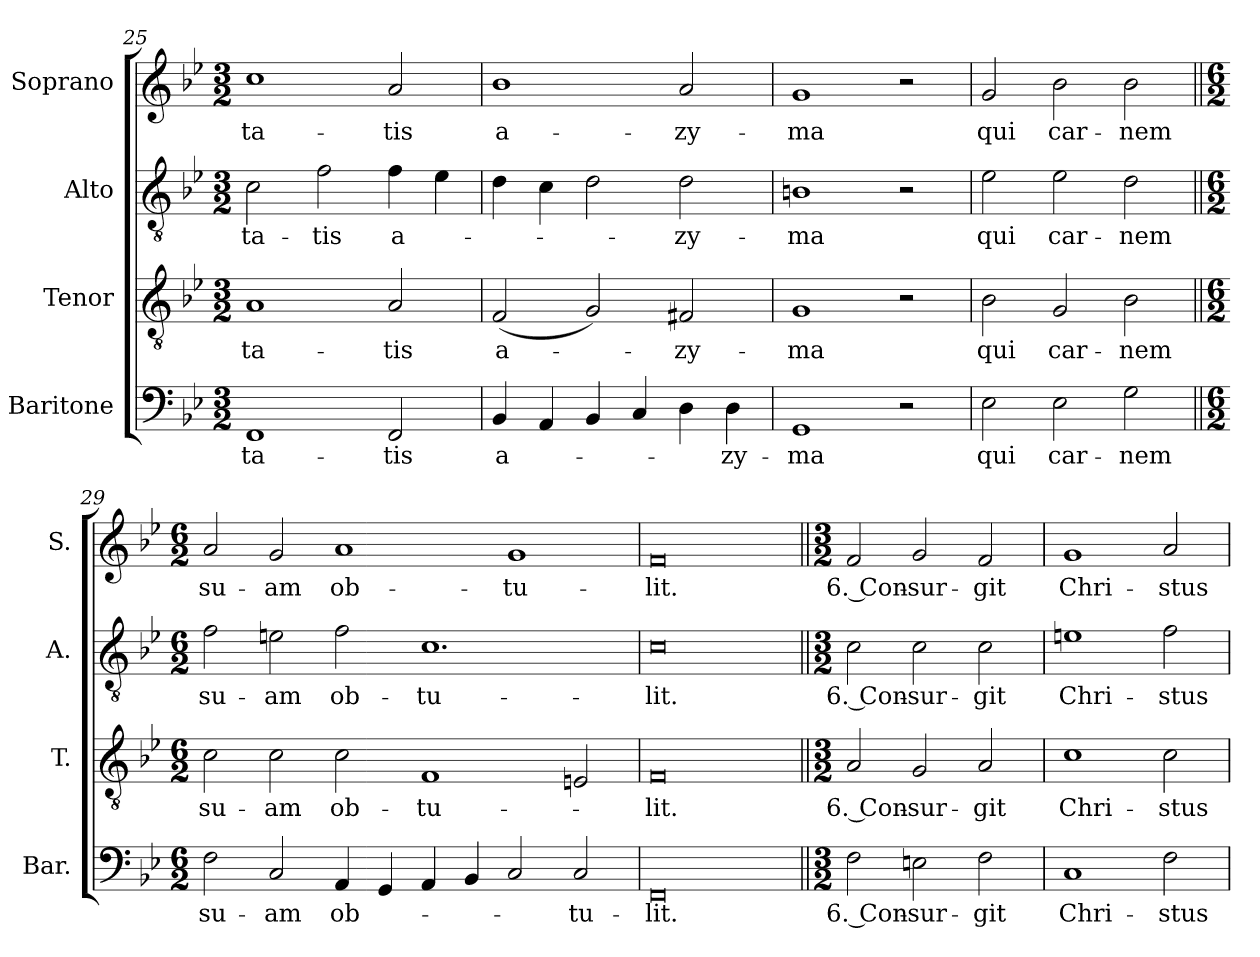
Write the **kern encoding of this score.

**kern	**text	**kern	**text	**kern	**text	**kern	**text
*part4	*part4	*part3	*part3	*part2	*part2	*part1	*part1
*staff4	*staff4	*staff3	*staff3	*staff2	*staff2	*staff1	*staff1
*I"Baritone	*	*I"Tenor	*	*I"Alto	*	*I"Soprano	*
*I'Bar.	*	*I'T.	*	*I'A.	*	*I'S.	*
*clefF4	*	*clefGv2	*	*clefGv2	*	*clefG2	*
*	*	*ITrd7c12	*	*	*	*	*
*k[b-e-]	*	*k[b-e-]	*	*k[b-e-]	*	*k[b-e-]	*
*B-:	*	*B-:	*	*B-:	*	*B-:	*
*M3/2	*	*M3/2	*	*M3/2	*	*M3/2	*
=25	=25	=25	=25	=25	=25	=25	=25
!	!LO:LY:b:color=#000000	!	!	!	!	!	!
!	!	!	!LO:LY:b:color=#000000	!	!	!	!
!	!	!	!	!	!LO:LY:b:color=#000000	!	!
!	!	!	!	!	!	!	!LO:LY:b:color=#000000
1FFi	-ta-	1AAi	-ta-	2ci\	-ta-	1cci	-ta-
!	!	!	!	!	!LO:LY:b:color=#000000	!	!
.	.	.	.	2fi\	-tis	.	.
!	!LO:LY:b:color=#000000	!	!	!	!	!	!
!	!	!	!LO:LY:b:color=#000000	!	!	!	!
!	!	!	!	!	!LO:LY:b:color=#000000	!	!
!	!	!	!	!	!	!	!LO:LY:b:color=#000000
2FFi/	-tis	2AAi/	-tis	4fi\	a-	2ai/	-tis
.	.	.	.	4e-i\	.	.	.
=26	=26	=26	=26	=26	=26	=26	=26
!	!LO:LY:b:color=#000000	!	!	!	!	!	!
!	!	!	!LO:LY:b:color=#000000	!	!	!	!
!	!	!	!	!	!	!	!LO:LY:b:color=#000000
4BB-i/	a-	(2FFi/	a-	4di\	.	1b-i	a-
4AAi/	.	.	.	4ci\	.	.	.
4BB-i/	.	2GGi/)	.	2di\	.	.	.
4Ci/	.	.	.	.	.	.	.
!	!	!	!LO:LY:b:color=#000000	!	!	!	!
!	!	!	!	!	!LO:LY:b:color=#000000	!	!
!	!	!	!	!	!	!	!LO:LY:b:color=#000000
4Di\	.	2FF#Xi/	-zy-	2di\	-zy-	2ai/	-zy-
!	!LO:LY:b:color=#000000	!	!	!	!	!	!
4Di\	-zy-	.	.	.	.	.	.
=27	=27	=27	=27	=27	=27	=27	=27
!	!LO:LY:b:color=#000000	!	!	!	!	!	!
!	!	!	!LO:LY:b:color=#000000	!	!	!	!
!	!	!	!	!	!LO:LY:b:color=#000000	!	!
!	!	!	!	!	!	!	!LO:LY:b:color=#000000
1GGi	-ma	1GGi	-ma	1Bni	-ma	1gi	-ma
2r	.	2r	.	2r	.	2r	.
=28	=28	=28	=28	=28	=28	=28	=28
!	!LO:LY:b:color=#000000	!	!	!	!	!	!
!	!	!	!LO:LY:b:color=#000000	!	!	!	!
!	!	!	!	!	!LO:LY:b:color=#000000	!	!
!	!	!	!	!	!	!	!LO:LY:b:color=#000000
2E-i\	qui	2BB-i\	qui	2e-i\	qui	2gi/	qui
!	!LO:LY:b:color=#000000	!	!	!	!	!	!
!	!	!	!LO:LY:b:color=#000000	!	!	!	!
!	!	!	!	!	!LO:LY:b:color=#000000	!	!
!	!	!	!	!	!	!	!LO:LY:b:color=#000000
2E-i\	car-	2GGi/	car-	2e-i\	car-	2b-i\	car-
!	!LO:LY:b:color=#000000	!	!	!	!	!	!
!	!	!	!LO:LY:b:color=#000000	!	!	!	!
!	!	!	!	!	!LO:LY:b:color=#000000	!	!
!	!	!	!	!	!	!	!LO:LY:b:color=#000000
2Gi\	-nem	2BB-i\	-nem	2di\	-nem	2b-i\	-nem
=29||	=29||	=29||	=29||	=29||	=29||	=29||	=29||
*M6/2	*	*M6/2	*	*M6/2	*	*M6/2	*
!	!LO:LY:b:color=#000000	!	!	!	!	!	!
!	!	!	!LO:LY:b:color=#000000	!	!	!	!
!	!	!	!	!	!LO:LY:b:color=#000000	!	!
!	!	!	!	!	!	!	!LO:LY:b:color=#000000
2Fi\	su-	2Ci\	su-	2fi\	su-	2ai/	su-
!	!LO:LY:b:color=#000000	!	!	!	!	!	!
!	!	!	!LO:LY:b:color=#000000	!	!	!	!
!	!	!	!	!	!LO:LY:b:color=#000000	!	!
!	!	!	!	!	!	!	!LO:LY:b:color=#000000
2Ci/	-am	2Ci\	-am	2eni\	-am	2gi/	-am
!	!LO:LY:b:color=#000000	!	!	!	!	!	!
!	!	!	!LO:LY:b:color=#000000	!	!	!	!
!	!	!	!	!	!LO:LY:b:color=#000000	!	!
!	!	!	!	!	!	!	!LO:LY:b:color=#000000
4AAi/	ob-	2Ci\	ob-	2fi\	ob-	1ai	ob-
4GGi/	.	.	.	.	.	.	.
!	!	!	!LO:LY:b:color=#000000	!	!	!	!
!	!	!	!	!	!LO:LY:b:color=#000000	!	!
4AAi/	.	1FFi	-tu-	1.ci	-tu-	.	.
4BB-i/	.	.	.	.	.	.	.
!	!	!	!	!	!	!	!LO:LY:b:color=#000000
2Ci/	.	.	.	.	.	1gi	-tu-
!	!LO:LY:b:color=#000000	!	!	!	!	!	!
2Ci/	-tu-	2EEni/	.	.	.	.	.
=30	=30	=30	=30	=30	=30	=30	=30
!	!LO:LY:b:color=#000000	!	!	!	!	!	!
!	!	!	!LO:LY:b:color=#000000	!	!	!	!
!	!	!	!	!	!LO:LY:b:color=#000000	!	!
!	!	!	!	!	!	!	!LO:LY:b:color=#000000
0FFi	-lit.	0FFi	-lit.	0ci	-lit.	0fi	-lit.
!!LO:PB:g=z
=31||	=31||	=31||	=31||	=31||	=31||	=31||	=31||
*M3/2	*	*M3/2	*	*M3/2	*	*M3/2	*
!	!LO:LY:b:color=#000000	!	!	!	!	!	!
!	!	!	!LO:LY:b:color=#000000	!	!	!	!
!	!	!	!	!	!LO:LY:b:color=#000000	!	!
!	!	!	!	!	!	!	!LO:LY:b:color=#000000
2Fi\	6. Con-	2AAi/	6. Con-	2ci\	6. Con-	2fi/	6. Con-
!	!LO:LY:b:color=#000000	!	!	!	!	!	!
!	!	!	!LO:LY:b:color=#000000	!	!	!	!
!	!	!	!	!	!LO:LY:b:color=#000000	!	!
!	!	!	!	!	!	!	!LO:LY:b:color=#000000
2Eni\	-sur-	2GGi/	-sur-	2ci\	-sur-	2gi/	-sur-
!	!LO:LY:b:color=#000000	!	!	!	!	!	!
!	!	!	!LO:LY:b:color=#000000	!	!	!	!
!	!	!	!	!	!LO:LY:b:color=#000000	!	!
!	!	!	!	!	!	!	!LO:LY:b:color=#000000
2Fi\	-git	2AAi/	-git	2ci\	-git	2fi/	-git
=32	=32	=32	=32	=32	=32	=32	=32
!	!LO:LY:b:color=#000000	!	!	!	!	!	!
!	!	!	!LO:LY:b:color=#000000	!	!	!	!
!	!	!	!	!	!LO:LY:b:color=#000000	!	!
!	!	!	!	!	!	!	!LO:LY:b:color=#000000
1Ci	Chri-	1Ci	Chri-	1eni	Chri-	1gi	Chri-
!	!LO:LY:b:color=#000000	!	!	!	!	!	!
!	!	!	!LO:LY:b:color=#000000	!	!	!	!
!	!	!	!	!	!LO:LY:b:color=#000000	!	!
!	!	!	!	!	!	!	!LO:LY:b:color=#000000
2Fi\	-stus	2Ci\	-stus	2fi\	-stus	2ai/	-stus
=	=	=	=	=	=	=	=
*-	*-	*-	*-	*-	*-	*-	*-
